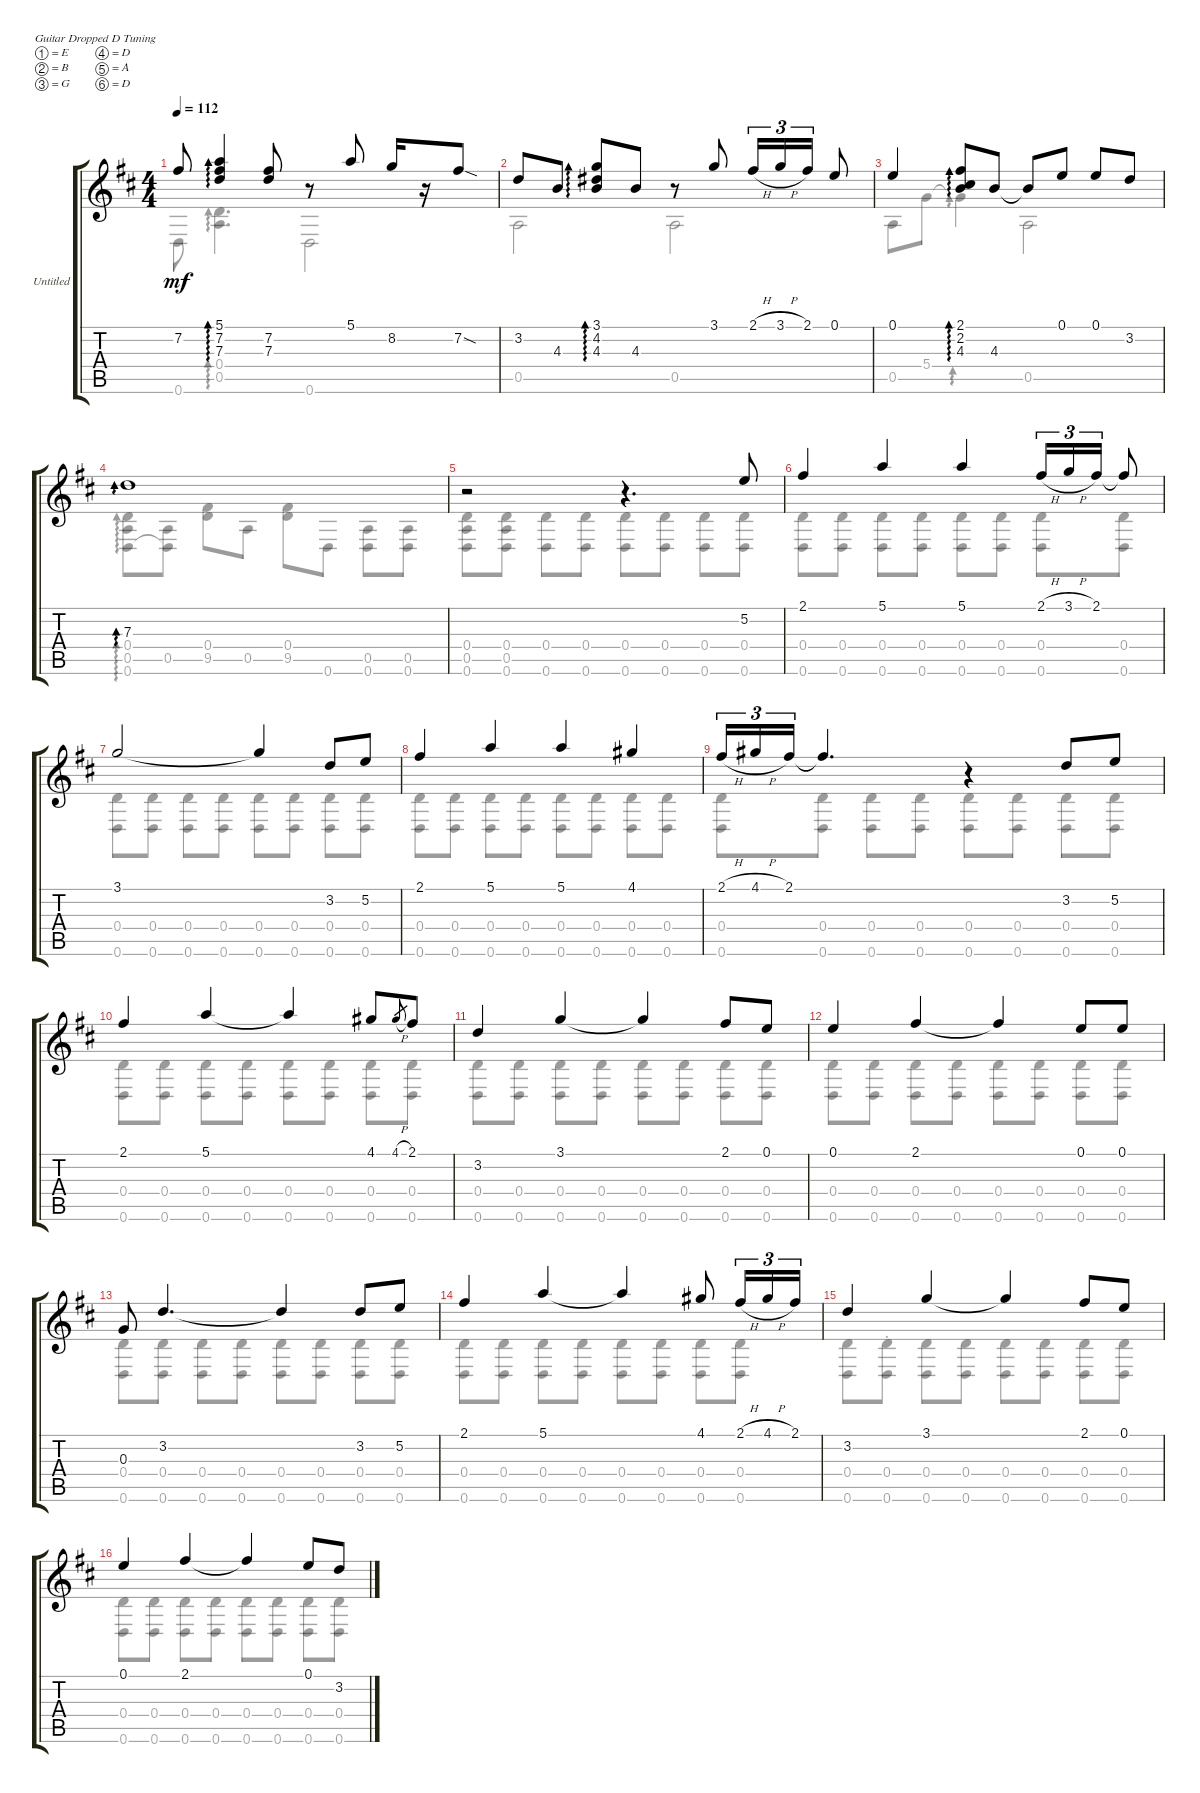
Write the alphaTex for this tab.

\bracketExtendMode groupsimilarinstruments
\firstSystemTrackNameOrientation horizontal
\otherSystemsTrackNameOrientation horizontal
\track ("Untitled" "Untitled") {instrument acousticguitarnylon}
\staff {score tabs}
\tuning (E4 B3 G3 D3 A2 D2)
\voice
\ts (4 4)
\tempo 112
\clef g2
\ks bminor
7.2.8{dy mf} (5.1 7.2 7.3).4{ad 0} (7.2 7.3).8 r.8 5.1.8 8.2.16 r.16 7.2{sod}.8 |
3.2.8 4.3.8 (3.1 4.2 4.3).8{ad 0} 4.3.8 r.8 3.1.8 2.1{h}.16{tu (3 2)} 3.1{h}.16{tu (3 2)} 2.1.16{tu (3 2)} 0.1.8 |
0.1.4 (2.1 2.2 4.3).8{ad 0} 4.3.8 4.3{t}.8 0.1.8 0.1.8 3.2.8 |
7.3.1{ad 0} |
r.2 r.4{d} 5.2.8 |
2.1.4 5.1.4 5.1.4 2.1{h}.16{tu (3 2)} 3.1{h}.16{tu (3 2)} 2.1.16{tu (3 2)} 2.1{t}.8 |
3.1.2 3.1{t}.4 3.2.8 5.2.8 |
2.1.4 5.1.4 5.1.4 4.1.4 |
2.1{h}.16{tu (3 2)} 4.1{h}.16{tu (3 2)} 2.1.16{tu (3 2)} 2.1{t}.4{d} r.4 3.2.8 5.2.8 |
2.1.4 5.1.4 5.1{t}.4 4.1.8 4.1{h}.8{gr} 2.1.8 |
3.2.4 3.1.4 3.1{t}.4 2.1.8 0.1.8 |
0.1.4 2.1.4 2.1{t}.4 0.1.8 0.1.8 |
0.3.8 3.2.4{d} 3.2{t}.4 3.2.8 5.2.8 |
2.1.4 5.1.4 5.1{t}.4 4.1.8 2.1{h}.16{tu (3 2)} 4.1{h}.16{tu (3 2)} 2.1.16{tu (3 2)} |
3.2.4 3.1.4 3.1{t}.4 2.1.8 0.1.8 |
0.1.4 2.1.4 2.1{t}.4 0.1.8 3.2.8
\voice
\clef g2
\ottava regular
\simile none
\ks bminor
0.6.8{dy mf} (0.4 0.5).4{d ad 0} 0.6.2 |
0.5.2 0.5.2 |
0.5.8 5.4.8 5.4{t}.4{ad 0} 0.5.2 |
(0.4 0.5 0.6).8{ad 0} (0.5 0.6{t}).8 (9.5 0.4).8 0.5.8 (9.5 0.4).8 0.6.8 (0.5 0.6).8 (0.5 0.6).8 |
(0.4 0.5 0.6).8 (0.4 0.5 0.6).8 (0.4 0.6).8 (0.4 0.6).8 (0.4 0.6).8 (0.4 0.6).8 (0.4 0.6).8 (0.4 0.6).8 |
(0.4 0.6).8 (0.4 0.6).8 (0.4 0.6).8 (0.4 0.6).8 (0.4 0.6).8 (0.4 0.6).8 (0.4 0.6).8 (0.4 0.6).8 |
(0.4 0.6).8 (0.4 0.6).8 (0.4 0.6).8 (0.4 0.6).8 (0.4 0.6).8 (0.4 0.6).8 (0.4 0.6).8 (0.4 0.6).8 |
(0.4 0.6).8 (0.4 0.6).8 (0.4 0.6).8 (0.4 0.6).8 (0.4 0.6).8 (0.4 0.6).8 (0.4 0.6).8 (0.4 0.6).8 |
(0.4 0.6).8 (0.4 0.6).8 (0.4 0.6).8 (0.4 0.6).8 (0.4 0.6).8 (0.4 0.6).8 (0.4 0.6).8 (0.4 0.6).8 |
(0.4 0.6).8 (0.4 0.6).8 (0.4 0.6).8 (0.4 0.6).8 (0.4 0.6).8 (0.4 0.6).8 (0.4 0.6).8 (0.4 0.6).8 |
(0.4 0.6).8 (0.4 0.6).8 (0.4 0.6).8 (0.4 0.6).8 (0.4 0.6).8 (0.4 0.6).8 (0.4 0.6).8 (0.4 0.6).8 |
(0.4 0.6).8 (0.4 0.6).8 (0.4 0.6).8 (0.4 0.6).8 (0.4 0.6).8 (0.4 0.6).8 (0.4 0.6).8 (0.4 0.6).8 |
(0.4 0.6).8 (0.4 0.6).8 (0.4 0.6).8 (0.4 0.6).8 (0.4 0.6).8 (0.4 0.6).8 (0.4 0.6).8 (0.4 0.6).8 |
(0.4 0.6).8 (0.4 0.6).8 (0.4 0.6).8 (0.4 0.6).8 (0.4 0.6).8 (0.4 0.6).8 (0.4 0.6).8 (0.4 0.6).8 |
(0.4 0.6).8 (0.4{st} 0.6{st}).8 (0.4 0.6).8 (0.4 0.6).8 (0.4 0.6).8 (0.4 0.6).8 (0.4 0.6).8 (0.4 0.6).8 |
(0.4 0.6).8 (0.4 0.6).8 (0.4 0.6).8 (0.4 0.6).8 (0.4 0.6).8 (0.4 0.6).8 (0.4 0.6).8 (0.4 0.6).8
